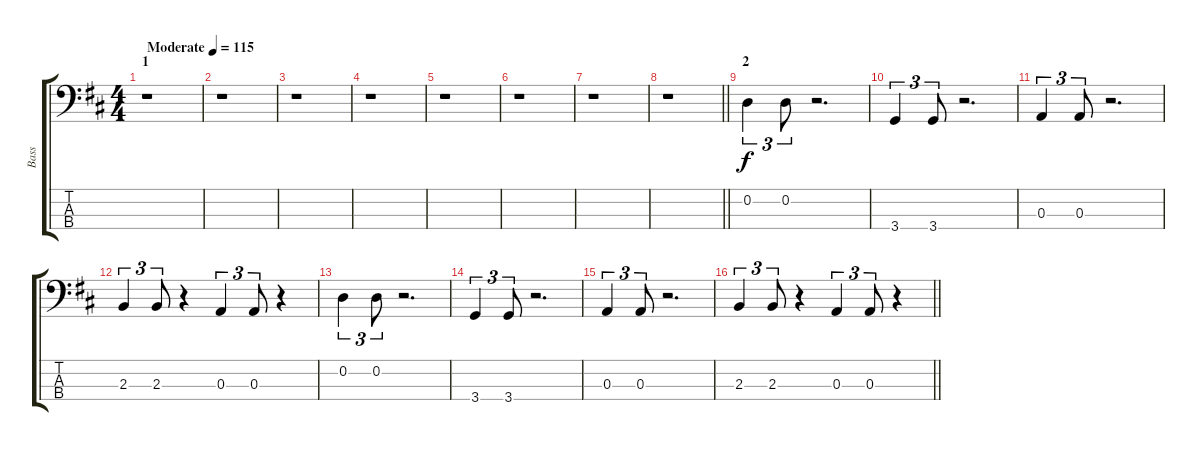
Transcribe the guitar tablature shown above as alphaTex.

\track ("Bass" "Bass") {instrument electricbassfinger}
\staff {score tabs}
\tuning (G2 D2 A1 E1) {hide}
\ts (4 4)
\section ("" "1")
\tempo (115 "Moderate")
\clef f4
\ks d
r.1{dy f instrument electricbassfinger} |
r.1 |
r.1 |
r.1 |
r.1 |
r.1 |
r.1 |
\barLineRight lightlight
r.1 |
\section ("" "2")
0.2.4{tu (3 2)} 0.2.8{tu (3 2)} r.2{d} |
3.4.4{tu (3 2)} 3.4.8{tu (3 2)} r.2{d} |
0.3.4{tu (3 2)} 0.3.8{tu (3 2)} r.2{d} |
2.3.4{tu (3 2)} 2.3.8{tu (3 2)} r.4 0.3.4{tu (3 2)} 0.3.8{tu (3 2)} r.4 |
0.2.4{tu (3 2)} 0.2.8{tu (3 2)} r.2{d} |
3.4.4{tu (3 2)} 3.4.8{tu (3 2)} r.2{d} |
0.3.4{tu (3 2)} 0.3.8{tu (3 2)} r.2{d} |
\barLineRight lightlight
2.3.4{tu (3 2)} 2.3.8{tu (3 2)} r.4 0.3.4{tu (3 2)} 0.3.8{tu (3 2)} r.4
